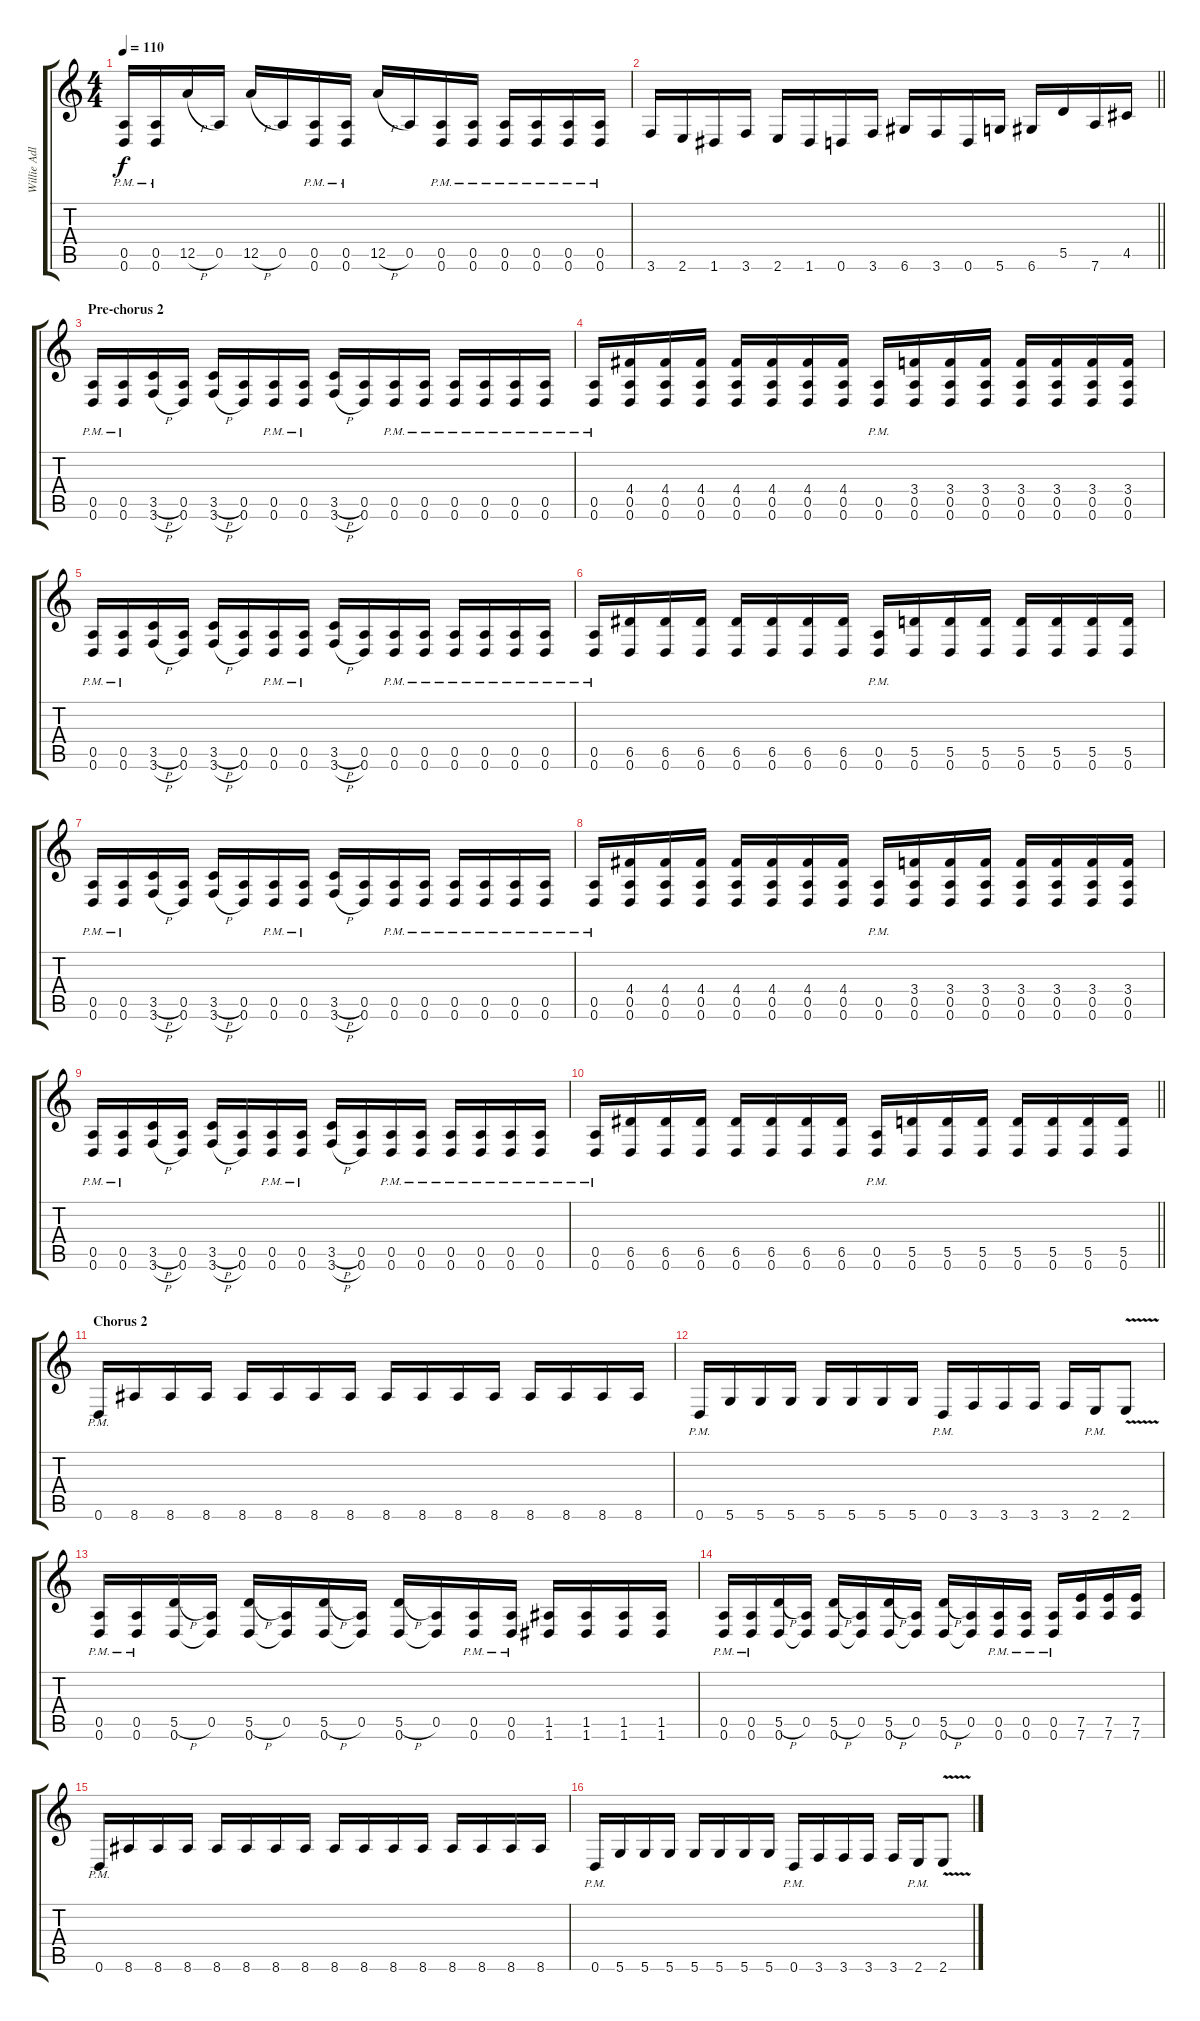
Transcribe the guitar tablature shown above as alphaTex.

\track ("Willie Adler" "Willie Adl") {instrument distortionguitar}
\staff {score tabs}
\tuning (E4 B3 G3 D3 A2 D2) {hide}
\ts (4 4)
\tempo 110
\clef g2
\ks c
(0.5{pm} 0.6{pm}).16{dy f} (0.5{pm} 0.6{pm}).16 12.5{h}.16 0.5.16 12.5{h}.16 0.5.16 (0.5{pm} 0.6{pm}).16 (0.5{pm} 0.6{pm}).16 12.5{h}.16 0.5.16 (0.5{pm} 0.6{pm}).16 (0.5{pm} 0.6{pm}).16 (0.5{pm} 0.6{pm}).16 (0.5{pm} 0.6{pm}).16 (0.5{pm} 0.6{pm}).16 (0.5{pm} 0.6{pm}).16 |
\barLineRight lightlight
3.6.16 2.6.16 1.6.16 3.6.16 2.6.16 1.6.16 0.6.16 3.6.16 6.6.16 3.6.16 0.6.16 5.6.16 6.6.16 5.5.16 7.6.16 4.5.16 |
\section ("" "Pre-chorus 2")
(0.5{pm} 0.6{pm}).16 (0.5{pm} 0.6{pm}).16 (3.5{h} 3.6{h}).16 (0.5 0.6).16 (3.5{h} 3.6{h}).16 (0.5 0.6).16 (0.5{pm} 0.6{pm}).16 (0.5{pm} 0.6{pm}).16 (3.5{h} 3.6{h}).16 (0.5 0.6).16 (0.5{pm} 0.6{pm}).16 (0.5{pm} 0.6{pm}).16 (0.5{pm} 0.6{pm}).16 (0.5{pm} 0.6{pm}).16 (0.5{pm} 0.6{pm}).16 (0.5{pm} 0.6{pm}).16 |
(0.5{pm} 0.6{pm}).16 (4.4 0.5 0.6).16 (4.4 0.5 0.6).16 (4.4 0.5 0.6).16 (4.4 0.5 0.6).16 (4.4 0.5 0.6).16 (4.4 0.5 0.6).16 (4.4 0.5 0.6).16 (0.5{pm} 0.6{pm}).16 (3.4 0.5 0.6).16 (3.4 0.5 0.6).16 (3.4 0.5 0.6).16 (3.4 0.5 0.6).16 (3.4 0.5 0.6).16 (3.4 0.5 0.6).16 (3.4 0.5 0.6).16 |
(0.5{pm} 0.6{pm}).16 (0.5{pm} 0.6{pm}).16 (3.5{h} 3.6{h}).16 (0.5 0.6).16 (3.5{h} 3.6{h}).16 (0.5 0.6).16 (0.5{pm} 0.6{pm}).16 (0.5{pm} 0.6{pm}).16 (3.5{h} 3.6{h}).16 (0.5 0.6).16 (0.5{pm} 0.6{pm}).16 (0.5{pm} 0.6{pm}).16 (0.5{pm} 0.6{pm}).16 (0.5{pm} 0.6{pm}).16 (0.5{pm} 0.6{pm}).16 (0.5{pm} 0.6{pm}).16 |
(0.5{pm} 0.6{pm}).16 (6.5 0.6).16 (6.5 0.6).16 (6.5 0.6).16 (6.5 0.6).16 (6.5 0.6).16 (6.5 0.6).16 (6.5 0.6).16 (0.5{pm} 0.6{pm}).16 (5.5 0.6).16 (5.5 0.6).16 (5.5 0.6).16 (5.5 0.6).16 (5.5 0.6).16 (5.5 0.6).16 (5.5 0.6).16 |
(0.5{pm} 0.6{pm}).16 (0.5{pm} 0.6{pm}).16 (3.5{h} 3.6{h}).16 (0.5 0.6).16 (3.5{h} 3.6{h}).16 (0.5 0.6).16 (0.5{pm} 0.6{pm}).16 (0.5{pm} 0.6{pm}).16 (3.5{h} 3.6{h}).16 (0.5 0.6).16 (0.5{pm} 0.6{pm}).16 (0.5{pm} 0.6{pm}).16 (0.5{pm} 0.6{pm}).16 (0.5{pm} 0.6{pm}).16 (0.5{pm} 0.6{pm}).16 (0.5{pm} 0.6{pm}).16 |
(0.5{pm} 0.6{pm}).16 (4.4 0.5 0.6).16 (4.4 0.5 0.6).16 (4.4 0.5 0.6).16 (4.4 0.5 0.6).16 (4.4 0.5 0.6).16 (4.4 0.5 0.6).16 (4.4 0.5 0.6).16 (0.5{pm} 0.6{pm}).16 (3.4 0.5 0.6).16 (3.4 0.5 0.6).16 (3.4 0.5 0.6).16 (3.4 0.5 0.6).16 (3.4 0.5 0.6).16 (3.4 0.5 0.6).16 (3.4 0.5 0.6).16 |
(0.5{pm} 0.6{pm}).16 (0.5{pm} 0.6{pm}).16 (3.5{h} 3.6{h}).16 (0.5 0.6).16 (3.5{h} 3.6{h}).16 (0.5 0.6).16 (0.5{pm} 0.6{pm}).16 (0.5{pm} 0.6{pm}).16 (3.5{h} 3.6{h}).16 (0.5 0.6).16 (0.5{pm} 0.6{pm}).16 (0.5{pm} 0.6{pm}).16 (0.5{pm} 0.6{pm}).16 (0.5{pm} 0.6{pm}).16 (0.5{pm} 0.6{pm}).16 (0.5{pm} 0.6{pm}).16 |
\barLineRight lightlight
(0.5{pm} 0.6{pm}).16 (6.5 0.6).16 (6.5 0.6).16 (6.5 0.6).16 (6.5 0.6).16 (6.5 0.6).16 (6.5 0.6).16 (6.5 0.6).16 (0.5{pm} 0.6{pm}).16 (5.5 0.6).16 (5.5 0.6).16 (5.5 0.6).16 (5.5 0.6).16 (5.5 0.6).16 (5.5 0.6).16 (5.5 0.6).16 |
\section ("" "Chorus 2")
0.6{pm}.16 8.6.16 8.6.16 8.6.16 8.6.16 8.6.16 8.6.16 8.6.16 8.6.16 8.6.16 8.6.16 8.6.16 8.6.16 8.6.16 8.6.16 8.6.16 |
0.6{pm}.16 5.6.16 5.6.16 5.6.16 5.6.16 5.6.16 5.6.16 5.6.16 0.6{pm}.16 3.6.16 3.6.16 3.6.16 3.6.16 2.6{pm}.16 2.6{v}.8 |
(0.5{pm} 0.6{pm}).16 (0.5{pm} 0.6{pm}).16 (5.5{h} 0.6).16 (0.5 0.6{t}).16 (5.5{h} 0.6).16 (0.5 0.6{t}).16 (5.5{h} 0.6).16 (0.5 0.6{t}).16 (5.5{h} 0.6).16 (0.5 0.6{t}).16 (0.5{pm} 0.6{pm}).16 (0.5{pm} 0.6{pm}).16 (1.5 1.6).16 (1.5 1.6).16 (1.5 1.6).16 (1.5 1.6).16 |
(0.5{pm} 0.6{pm}).16 (0.5{pm} 0.6{pm}).16 (5.5{h} 0.6).16 (0.5 0.6{t}).16 (5.5{h} 0.6).16 (0.5 0.6{t}).16 (5.5{h} 0.6).16 (0.5 0.6{t}).16 (5.5{h} 0.6).16 (0.5 0.6{t}).16 (0.5{pm} 0.6{pm}).16 (0.5{pm} 0.6{pm}).16 (0.5{pm} 0.6{pm}).16 (7.5 7.6).16 (7.5 7.6).16 (7.5 7.6).16 |
0.6{pm}.16 8.6.16 8.6.16 8.6.16 8.6.16 8.6.16 8.6.16 8.6.16 8.6.16 8.6.16 8.6.16 8.6.16 8.6.16 8.6.16 8.6.16 8.6.16 |
0.6{pm}.16 5.6.16 5.6.16 5.6.16 5.6.16 5.6.16 5.6.16 5.6.16 0.6{pm}.16 3.6.16 3.6.16 3.6.16 3.6.16 2.6{pm}.16 2.6{v}.8
